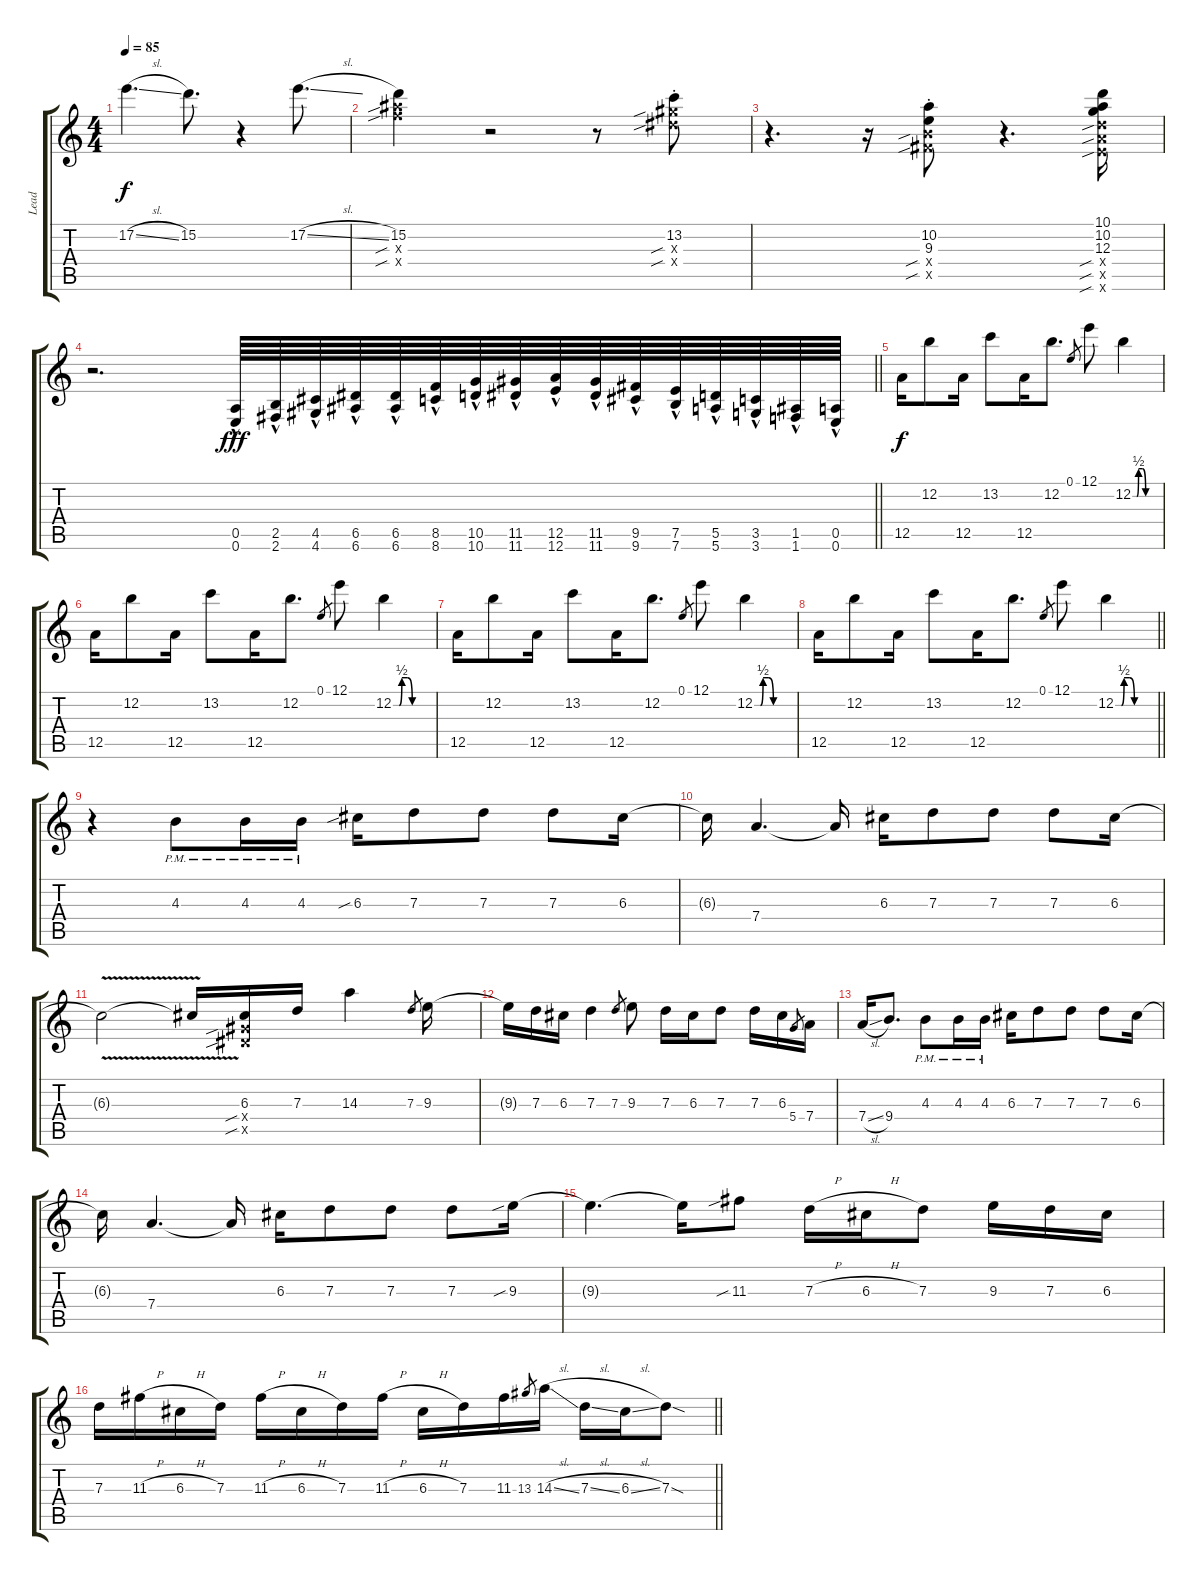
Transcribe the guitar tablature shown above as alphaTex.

\track ("Lead" "Lead") {mute instrument distortionguitar}
\staff {score tabs}
\tuning (E4 B3 G3 D3 A2 E2) {hide}
\ts (4 4)
\tempo 85
\clef g2
\ks c
17.2{sl}.4{d dy f} 15.2.8{d} r.4 17.2{sl}.8{d} |
(15.2 15.3{sib x} 15.4{sib x}).4 r.2 r.8 (13.2{st} 13.3{sib x} 13.4{sib x}).8 |
r.4{d} r.16 (10.2{st} 9.3{st} 9.4{sib x} 9.5{sib x}).8 r.4{d} (10.1 10.2 12.3 12.4{sib x} 12.5{sib x} 12.6{sib x}).16 |
\barLineRight lightlight
r.2{d} (0.5{hac} 0.6{hac}).64{dy fff} (2.5{hac} 2.6{hac}).64 (4.5{hac} 4.6{hac}).64 (6.5{hac} 6.6{hac}).64 (6.5{hac} 6.6{hac}).64 (8.5 8.6{hac}).64 (10.5{hac} 10.6{hac}).64 (11.5{hac} 11.6{hac}).64 (12.5{hac} 12.6{hac}).64 (11.5{hac} 11.6{hac}).64 (9.5{hac} 9.6{hac}).64 (7.5{hac} 7.6{hac}).64 (5.5{hac} 5.6{hac}).64 (3.5{hac} 3.6{hac}).64 (1.5{hac} 1.6{hac}).64 (0.5 0.6{hac}).64 |
\section ("" "")
12.5.16{dy f} 12.2.8 12.5.16 13.2.8 12.5.16 12.2.8{d} 0.1.8{gr} 12.1.8 12.2{be (custom 0 0 9 0 13 2 22 2 29 0 37 0 60 0)}.4 |
12.5.16 12.2.8 12.5.16 13.2.8 12.5.16 12.2.8{d} 0.1.8{gr} 12.1.8 12.2{be (custom 0 0 9 0 13 2 22 2 29 0 37 0 60 0)}.4 |
12.5.16 12.2.8 12.5.16 13.2.8 12.5.16 12.2.8{d} 0.1.8{gr} 12.1.8 12.2{be (custom 0 0 9 0 13 2 22 2 29 0 37 0 60 0)}.4 |
\barLineRight lightlight
12.5.16 12.2.8 12.5.16 13.2.8 12.5.16 12.2.8{d} 0.1.8{gr} 12.1.8 12.2{be (custom 0 0 9 0 13 2 22 2 29 0 37 0 60 0)}.4 |
\section ("" "")
r.4 4.3{pm}.8 4.3{pm}.16 4.3{pm}.16 6.3{sib}.16 7.3.8 7.3.8 7.3.8 6.3.16 |
6.3{t}.16 7.4.4{d} 7.4{t}.16 6.3.16 7.3.8 7.3.8 7.3.8 6.3.16 |
6.3{v t}.2 6.3{t}.16 (6.3 6.4{sib x} 6.5{sib x}).16 7.3.16 14.3.4 7.3.8{gr} 9.3.16 |
9.3{t}.16 7.3.16 6.3.16 7.3.4 7.3.8{gr} 9.3.8 7.3.16 6.3.16 7.3.8 7.3.16 6.3.16 5.4.8{gr} 7.4.16 |
7.4{sl}.16 9.4.8{d} 4.3{pm}.8 4.3{pm}.16 4.3{pm}.16 6.3.16 7.3.8 7.3.8 7.3.8 6.3.16 |
6.3{t}.16 7.4.4{d} 7.4{t}.16 6.3.16 7.3.8 7.3.8 7.3.8 9.3{sib}.16 |
9.3{t}.4{d} 9.3{t}.16 11.3{sib}.8 7.3{h}.16 6.3{h}.16 7.3.8 9.3.16 7.3.16 6.3.16 |
\barLineRight lightlight
7.3.16 11.3{h}.16 6.3{h}.16 7.3.16 11.3{h}.16 6.3{h}.16 7.3.16 11.3{h}.16 6.3{h}.16 7.3.16 11.3.16 13.3.8{gr} 14.3{sl}.16 7.3{sl}.16 6.3{sl}.16 7.3{sod}.8
